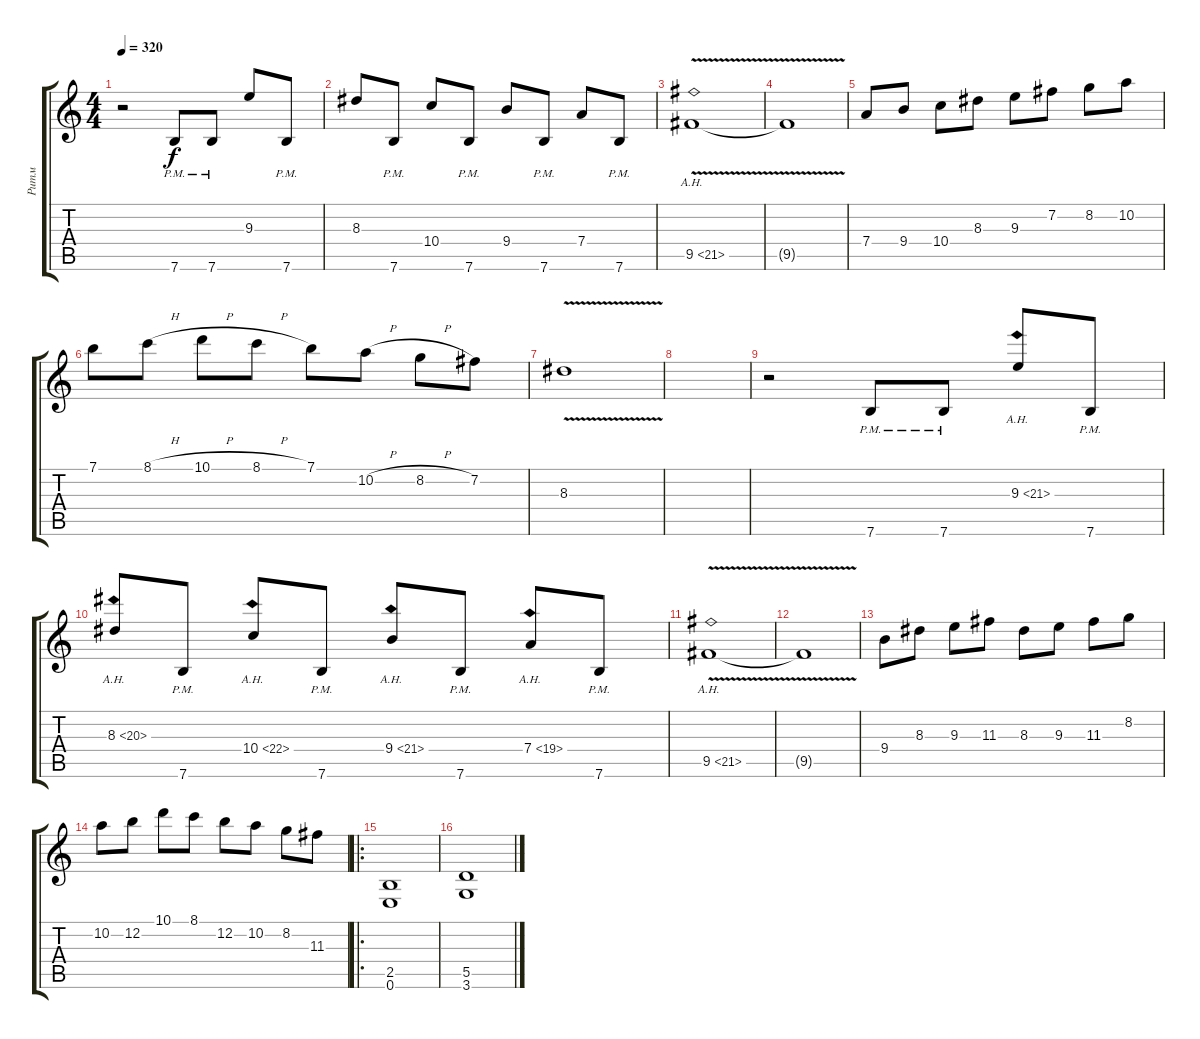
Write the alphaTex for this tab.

\track ("Ритм" "Ритм") {instrument distortionguitar}
\staff {score tabs}
\tuning (E4 B3 G3 D3 A2 E2) {hide}
\ts (4 4)
\tempo 320
\clef g2
\ks c
r.2{dy f} 7.6{pm}.8 7.6{pm}.8 9.3.8 7.6{pm}.8 |
8.3.8 7.6{pm}.8 10.4.8 7.6{pm}.8 9.4.8 7.6{pm}.8 7.4.8 7.6{pm}.8 |
9.5{ah 12 v}.1 |
9.5{t}.1 |
7.4.8 9.4.8 10.4.8 8.3.8 9.3.8 7.2.8 8.2.8 10.2.8 |
7.1.8 8.1{h}.8 10.1{h}.8 8.1{h}.8 7.1.8 10.2{h}.8 8.2{h}.8 7.2.8 |
8.3{v}.1 |
|
r.2 7.6{pm}.8 7.6{pm}.8 9.3{ah 12}.8 7.6{pm}.8 |
8.3{ah 12}.8 7.6{pm}.8 10.4{ah 12}.8 7.6{pm}.8 9.4{ah 12}.8 7.6{pm}.8 7.4{ah 12}.8 7.6{pm}.8 |
9.5{ah 12 v}.1 |
9.5{t}.1 |
9.4.8 8.3.8 9.3.8 11.3.8 8.3.8 9.3.8 11.3.8 8.2.8 |
10.2.8 12.2.8 10.1.8 8.1.8 12.2.8 10.2.8 8.2.8 11.3.8 |
\ro
(2.5 0.6).1 |
(5.5 3.6).1
